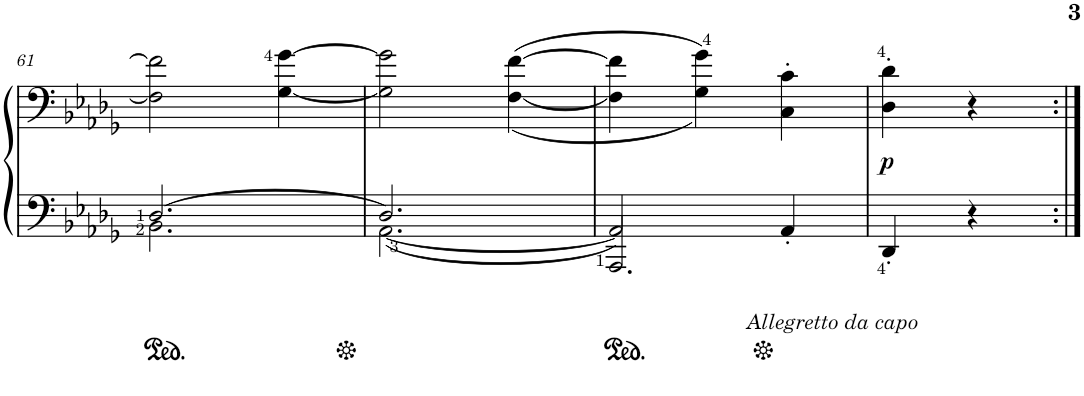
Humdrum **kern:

**kern	**kern	**dynam
*part1	*part1	*part1
*staff2	*staff1	*staff1/2
*I"Piano	*	*
*I'Pno.	*	*
!!LO:PB:g=z
*clefF4	*clefF4	*
*k[b-e-a-d-g-]	*k[b-e-a-d-g-]	*
*M3/4	*M3/4	*
=61	=61	=61
*^	*	*
[2.D-/	2.BB-\	2F\] 2f\]	.
.	.	[4G-\ [4g-\	.
=62	=62	=62	=62
2.D-/]	[2.AA-\	2G-\] 2g-\]	.
.	.	((<[4F\ [4f\	.
=63	=63	=63	=63
2AA-/]	2.AAA-</	4F\] 4f\]	.
.	.	4G-\ 4g-\))	.
!LO:TX:b:i:t=Allegretto da capo	!	!	!
4AA-'</	.	4C\' 4c\'	.
*v	*v	*	*
=64	=64	=64
!	!	!LO:DY:b
4DD-'/	4D-\' 4d-\'	p
4r	4r	.
=:|!	=:|!	=:|!
*-	*-	*-
